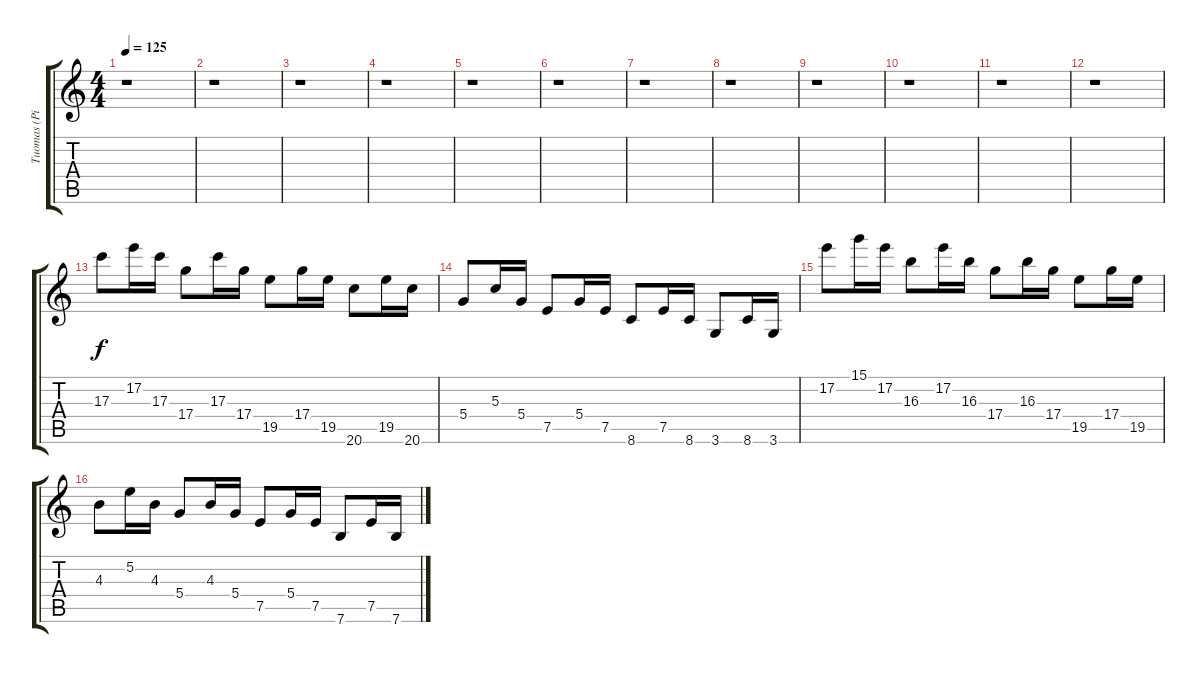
\track ("Tuomas (Piano)" "Tuomas (Pi") {instrument acousticgrandpiano}
\staff {score tabs}
\tuning (E5 B4 G4 D4 A3 E3) {hide}
\ts (4 4)
\tempo 125
\clef g2
\ks c
r.1{dy f} |
r.1 |
r.1 |
r.1 |
r.1 |
r.1 |
r.1 |
r.1 |
r.1 |
r.1 |
r.1 |
r.1 |
17.3.8 17.2.16 17.3.16 17.4.8 17.3.16 17.4.16 19.5.8 17.4.16 19.5.16 20.6.8 19.5.16 20.6.16 |
5.4.8 5.3.16 5.4.16 7.5.8 5.4.16 7.5.16 8.6.8 7.5.16 8.6.16 3.6.8 8.6.16 3.6.16 |
17.2.8 15.1.16 17.2.16 16.3.8 17.2.16 16.3.16 17.4.8 16.3.16 17.4.16 19.5.8 17.4.16 19.5.16 |
4.3.8 5.2.16 4.3.16 5.4.8 4.3.16 5.4.16 7.5.8 5.4.16 7.5.16 7.6.8 7.5.16 7.6.16
